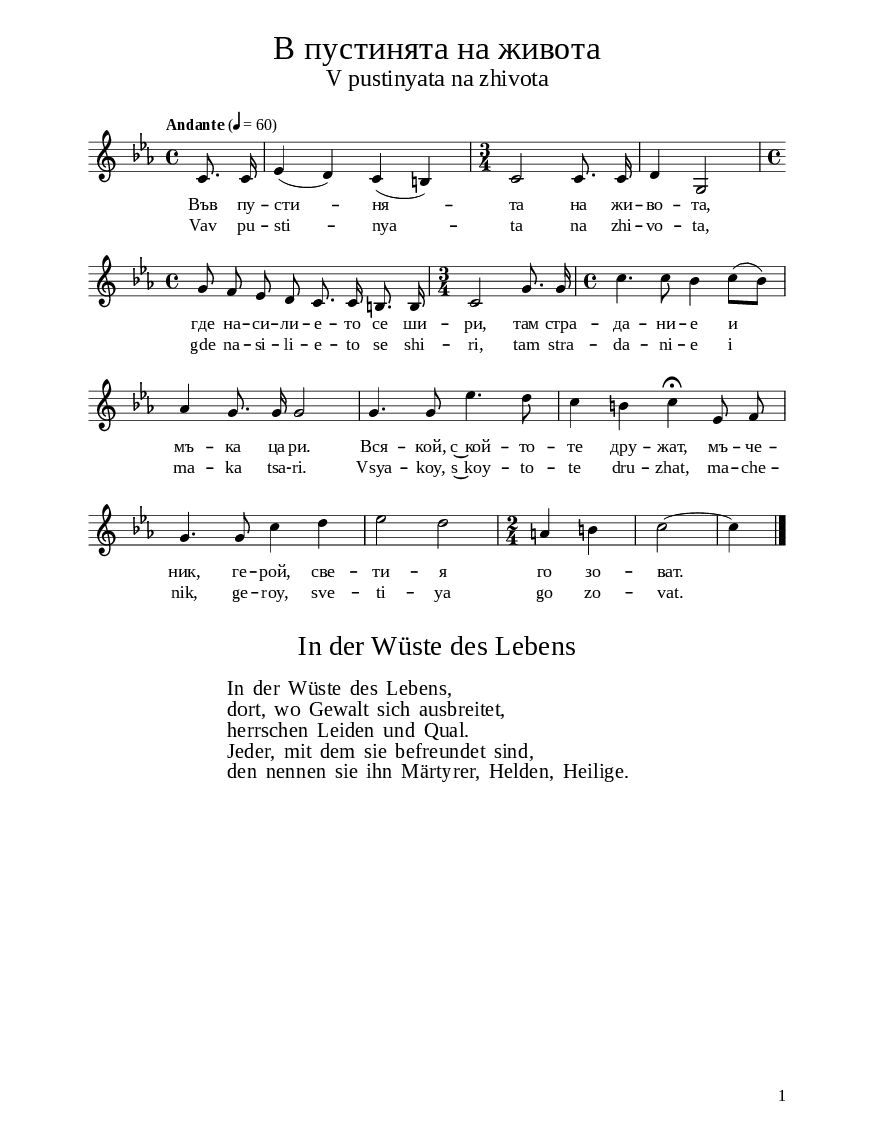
\version "2.24.0"

% include paper part and global functions
\include "include/globals.ily"

\bookpart {
  \label #'ref039
  \tocItem \markup " "
  \include "include/bookpart-paper.ily"
  \score {
    \include "include/score-layout.ily"


    \new Voice \relative c' {

      \clef treble
      \key c \minor
      \time 4/4
      \tempoFunc "Andante" 4 "60"
      \autoBeamOff

      \partial 4

      c8.  c16 | % 2
      es4 (  d4 )  c4 (  b4 ) | % 3
      \time 3/4  | % 3
      c2  c8.  c16 | % 4
      d4  g,2 \break | % 5
      \time 4/4  | % 5
      g'8  f8  es8  d8  c8.
      c16  b8.  b16 | % 6
      \time 3/4  | % 6
      c2  g'8.  g16 | % 7
      \time 4/4  | % 7
      c4.  c8  bes4  c8 ( [
      bes8 ) ] \break | % 8
      as4  g8.  g16  g2 | % 9
      g4.  g8  es'4.  d8 |
      c4  b4  c4 ^\fermata  es,8
      f8 \break | % 11
      g4.  g8  c4  d4 | % 12
      es2  d2 | % 13
      \time 2/4  | % 13
      a4  b4 | % 14
      c2 ~ | % 15
      c4 \bar "|."
    }

    \addlyrics {
      Във пу -- сти -- ня -- та на
      жи -- во -- та, где на -- си -- ли --
      е -- то се ши -- ри, там стра --
      да -- ни -- е и мъ -- ка ца --
      ри. Вся -- кой, с~кой -- то -- те
      дру -- жат, мъ -- че -- ник, ге --
      рой, све -- ти -- я го зо -- ват.}
      \addlyrics {
        Vav pu -- sti -- nya -- ta na
        zhi -- vo -- ta, gde na -- si -- li --
        e -- to se shi -- ri, tam stra --
        da -- ni -- e i ma -- ka tsa --
        ri. Vsya -- koy, s~koy -- to -- te
        dru -- zhat, ma -- che -- nik, ge --
        roy, sve -- ti -- ya go zo -- vat.}

        \header {
          title = \titleFunc "В пустинята на живота" "V pustinyata na zhivota"
        }

        \midi{}

      } % score

      %\markup \dc-one "D.C. al Fine"
      

      % include foreign translation(s) of the song

      %\pageBreak
      \version "2.24.0"

\markup \fill-line { \fontsize #deTitleFontSize "In der Wüste des Lebens" }
\markup \null
\markup \null
\markup \fontsize #deCoupletFontSize {
  \hspace #12
  \override #`(baseline-skip . ,deCoupletBaselineSkip)

  \column {
      \line { " "  In der Wüste des Lebens,}

 \line { " " dort, wo Gewalt sich ausbreitet,}

 \line { " " herrschen Leiden und Qual.}

 \line { " " Jeder, mit dem sie befreundet sind,}

 \line { " " den nennen sie ihn Märtyrer, Helden, Heilige.}

    }


}


    } % bookpart
